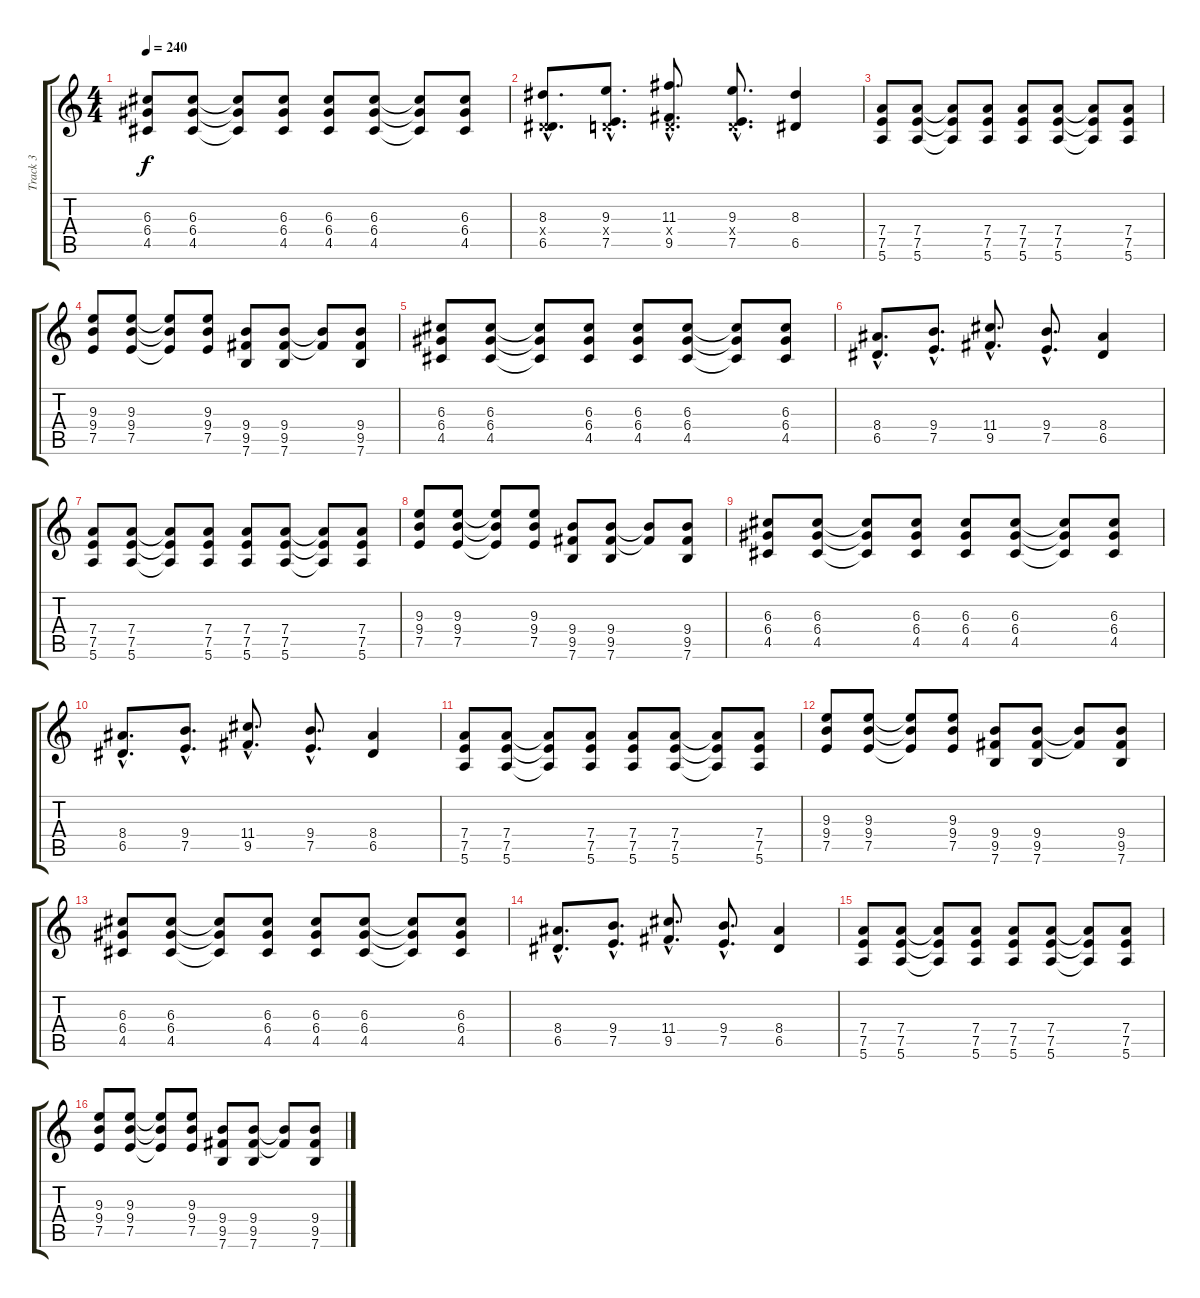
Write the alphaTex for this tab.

\track ("Track 3" "Track 3") {instrument distortionguitar}
\staff {score tabs}
\tuning (E4 B3 G3 D3 A2 E2) {hide}
\ts (4 4)
\tempo 240
\clef g2
\ks c
(6.3 6.4 4.5).8{dy f} (6.3 6.4 4.5).8 (6.3{t} 6.4{t} 4.5{t}).8 (6.3 6.4 4.5).8 (6.3 6.4 4.5).8 (6.3 6.4 4.5).8 (6.3{t} 6.4{t} 4.5{t}).8 (6.3 6.4 4.5).8 |
(8.3{hac} 0.4{hac x} 6.5{hac}).8{d} (9.3{hac} 0.4{hac x} 7.5{hac}).8{d} (11.3{hac} 0.4{hac x} 9.5{hac}).8{d} (9.3{hac} 0.4{hac x} 7.5{hac}).8{d} (8.3 6.5).4 |
(7.4 7.5 5.6).8 (7.4 7.5 5.6).8 (7.4{t} 7.5{t} 5.6{t}).8 (7.4 7.5 5.6).8 (7.4 7.5 5.6).8 (7.4 7.5 5.6).8 (7.4{t} 7.5{t} 5.6{t}).8 (7.4 7.5 5.6).8 |
(9.3 9.4 7.5).8 (9.3 9.4 7.5).8 (9.3{t} 9.4{t} 7.5{t}).8 (9.3 9.4 7.5).8 (9.4 9.5 7.6).8 (9.4 9.5 7.6).8 (9.4{t} 9.5{t}).8 (9.4 9.5 7.6).8 |
(6.3 6.4 4.5).8 (6.3 6.4 4.5).8 (6.3{t} 6.4{t} 4.5{t}).8 (6.3 6.4 4.5).8 (6.3 6.4 4.5).8 (6.3 6.4 4.5).8 (6.3{t} 6.4{t} 4.5{t}).8 (6.3 6.4 4.5).8 |
(8.4{hac} 6.5{hac}).8{d} (9.4{hac} 7.5{hac}).8{d} (11.4{hac} 9.5{hac}).8{d} (9.4{hac} 7.5{hac}).8{d} (8.4 6.5).4 |
(7.4 7.5 5.6).8 (7.4 7.5 5.6).8 (7.4{t} 7.5{t} 5.6{t}).8 (7.4 7.5 5.6).8 (7.4 7.5 5.6).8 (7.4 7.5 5.6).8 (7.4{t} 7.5{t} 5.6{t}).8 (7.4 7.5 5.6).8 |
(9.3 9.4 7.5).8 (9.3 9.4 7.5).8 (9.3{t} 9.4{t} 7.5{t}).8 (9.3 9.4 7.5).8 (9.4 9.5 7.6).8 (9.4 9.5 7.6).8 (9.4{t} 9.5{t}).8 (9.4 9.5 7.6).8 |
(6.3 6.4 4.5).8 (6.3 6.4 4.5).8 (6.3{t} 6.4{t} 4.5{t}).8 (6.3 6.4 4.5).8 (6.3 6.4 4.5).8 (6.3 6.4 4.5).8 (6.3{t} 6.4{t} 4.5{t}).8 (6.3 6.4 4.5).8 |
(8.4{hac} 6.5{hac}).8{d} (9.4{hac} 7.5{hac}).8{d} (11.4{hac} 9.5{hac}).8{d} (9.4{hac} 7.5{hac}).8{d} (8.4 6.5).4 |
(7.4 7.5 5.6).8 (7.4 7.5 5.6).8 (7.4{t} 7.5{t} 5.6{t}).8 (7.4 7.5 5.6).8 (7.4 7.5 5.6).8 (7.4 7.5 5.6).8 (7.4{t} 7.5{t} 5.6{t}).8 (7.4 7.5 5.6).8 |
(9.3 9.4 7.5).8 (9.3 9.4 7.5).8 (9.3{t} 9.4{t} 7.5{t}).8 (9.3 9.4 7.5).8 (9.4 9.5 7.6).8 (9.4 9.5 7.6).8 (9.4{t} 9.5{t}).8 (9.4 9.5 7.6).8 |
(6.3 6.4 4.5).8 (6.3 6.4 4.5).8 (6.3{t} 6.4{t} 4.5{t}).8 (6.3 6.4 4.5).8 (6.3 6.4 4.5).8 (6.3 6.4 4.5).8 (6.3{t} 6.4{t} 4.5{t}).8 (6.3 6.4 4.5).8 |
(8.4{hac} 6.5{hac}).8{d} (9.4{hac} 7.5{hac}).8{d} (11.4{hac} 9.5{hac}).8{d} (9.4{hac} 7.5{hac}).8{d} (8.4 6.5).4 |
(7.4 7.5 5.6).8 (7.4 7.5 5.6).8 (7.4{t} 7.5{t} 5.6{t}).8 (7.4 7.5 5.6).8 (7.4 7.5 5.6).8 (7.4 7.5 5.6).8 (7.4{t} 7.5{t} 5.6{t}).8 (7.4 7.5 5.6).8 |
(9.3 9.4 7.5).8 (9.3 9.4 7.5).8 (9.3{t} 9.4{t} 7.5{t}).8 (9.3 9.4 7.5).8 (9.4 9.5 7.6).8 (9.4 9.5 7.6).8 (9.4{t} 9.5{t}).8 (9.4 9.5 7.6).8
